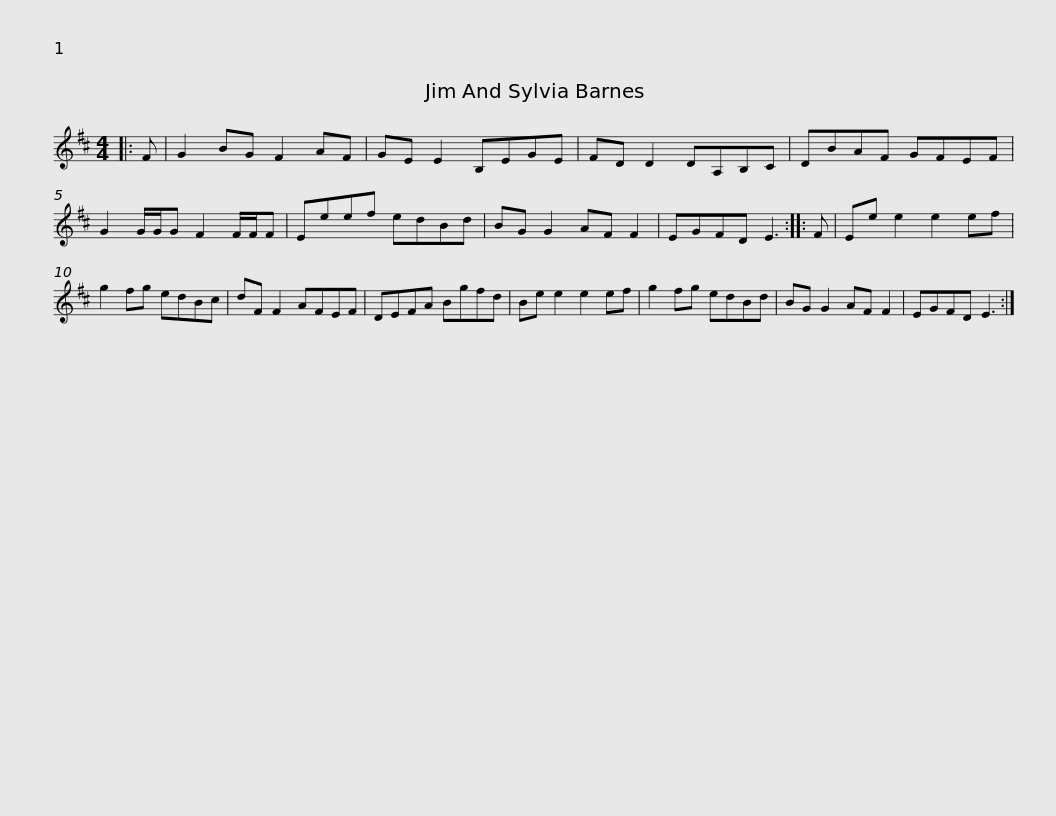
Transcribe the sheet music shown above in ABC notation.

X:1
L:1/8
M:4/4
I:linebreak $
K:D
V:1 treble
V:1
|: F | G2 BG F2 AF | GE E2 B,EGE | FD D2 DA,B,C | DBAF GFEF | %5
 G2 G/G/G F2 F/F/F |$ Eeef edBd | BG G2 AF F2 | EGFD E3 :: F | %10
 Ee e2 e2 ef | g2 fg edBc | dF F2 AFEF |$ DEFA Bgfd | Be e2 e2 ef | %15
 g2 fg edBd | BG G2 AF F2 | EGFD E3 :| %18
